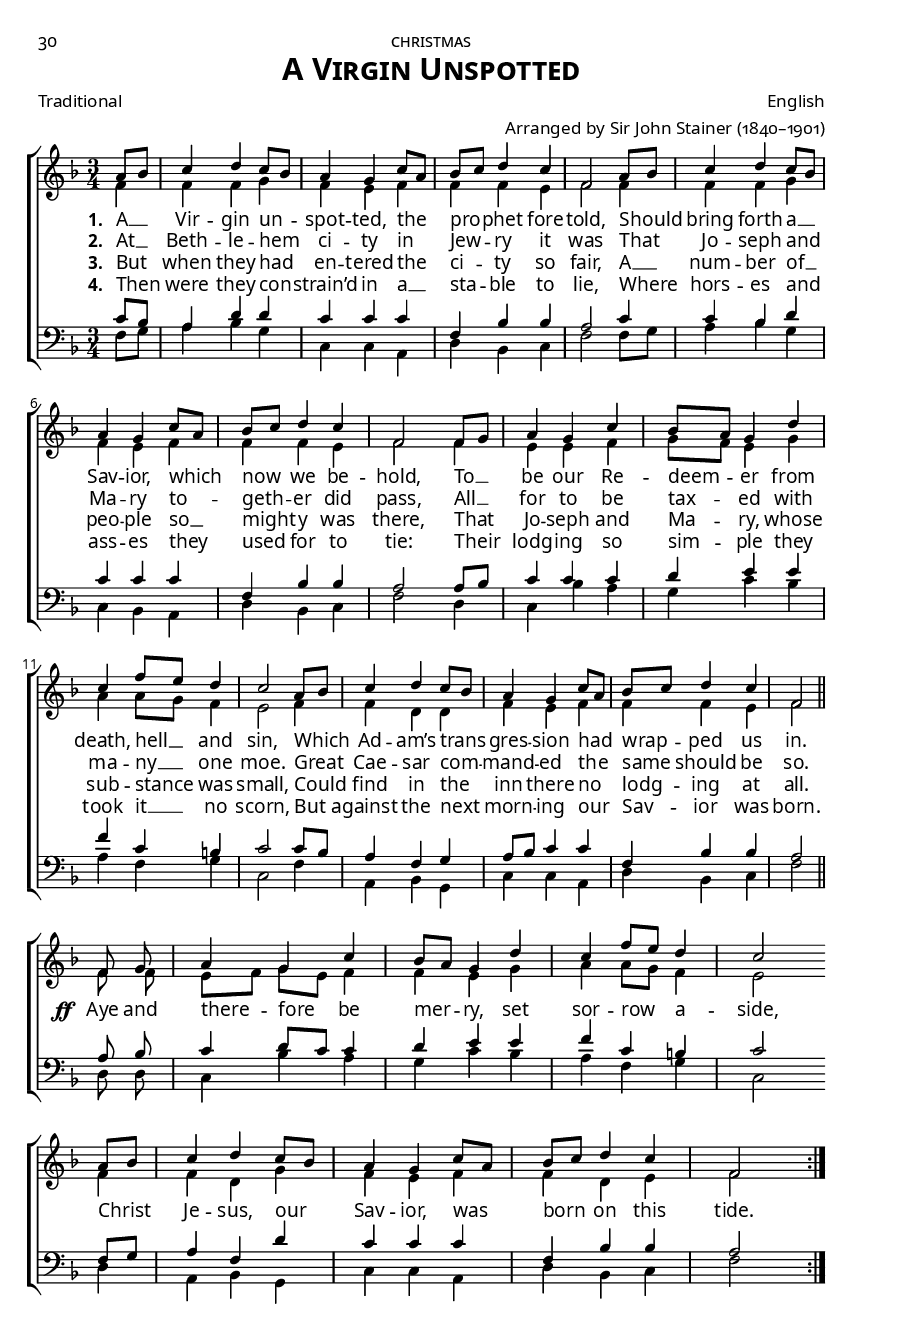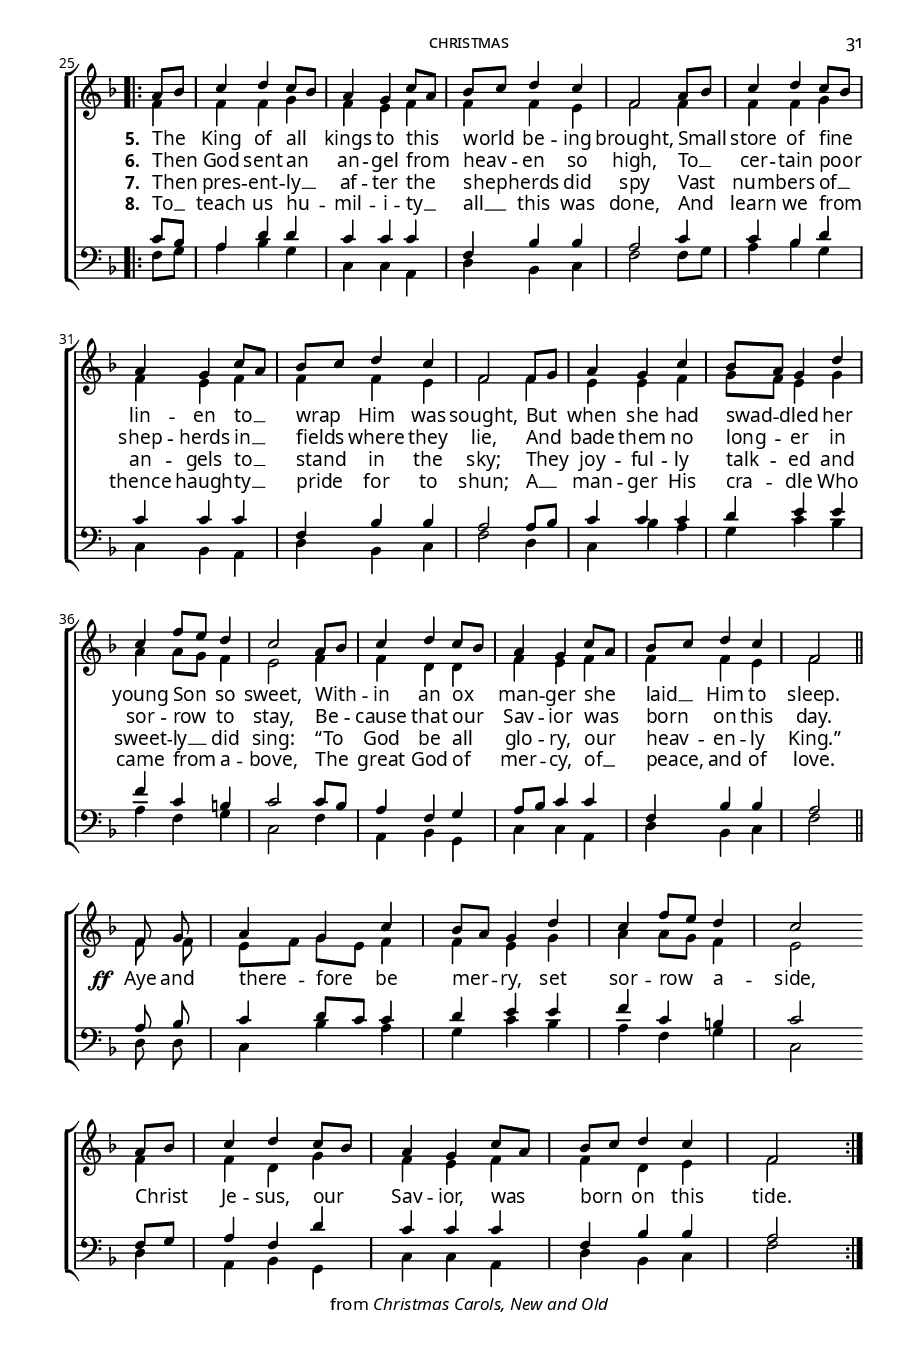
\version "2.14.2"
\include "util.ly"
\header {
  title = \markup{\override #'(font-name . "Garamond Premier Pro Semibold"){ \abs-fontsize #15 \smallCapsOldStyle"A Virgin Unspotted"}}
  poet = \markup\oldStyleNum"Traditional"
  composer = \markup\oldStyleNum"English"
  arranger = \markup\oldStyleNum"Arranged by Sir John Stainer (1840–1901)"
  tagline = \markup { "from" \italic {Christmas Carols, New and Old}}
}
\paper {
  paper-height = 9\in
  paper-width = 6\in
  indent = 0\in
  %system-system-spacing = #'((basic-distance . 10) (padding . 0))
  system-system-spacing =
    #'((basic-distance . 0)
       (minimum-distance . 0)
       (padding . -5)
       (stretchability . 100))
  ragged-last-bottom = ##f
  ragged-bottom = ##f
  two-sided = ##t
  inner-margin = 0.5\in
  outer-margin = 0.25\in
  top-margin = 0.25\in
  bottom-margin = 0.25\in
  first-page-number = #030
  print-first-page-number = ##t
  headerLine = \markup{\override #'(font-name . "Garamond Premier Pro") \smallCapsOldStyle"christmas"}
  oddHeaderMarkup = \markup\fill-line{
     \override #'(font-name . "Garamond Premier Pro")\abs-fontsize #8.5
     \combine 
        \fill-line{"" \on-the-fly #print-page-number-check-first
        \oldStylePageNum""
        }
        \fill-line{\headerLine}
  }
  evenHeaderMarkup = \markup {
     \override #'(font-name . "Garamond Premier Pro")\abs-fontsize #8.5
     \combine
        \on-the-fly #print-page-number-check-first
        \oldStylePageNum""
        \fill-line{\headerLine}
  }
}
#(set-global-staff-size 15) \paper{ #(define fonts (make-pango-font-tree "GoudyOlSt BT" "Garamond Premier Pro" "Garamond Premier Pro" (/ 15 20))) }
global = {
  \autoBeamOff
  \key f \major
  \time 3/4
  \override DynamicLineSpanner #'staff-padding = #0.0
  \override DynamicLineSpanner #'Y-extent = #'(-1 . 1)
}

sopMusic = \relative c'' {
  \repeat volta 4 {
    \partial 4 a8[ bes] |
    c4 d c8[ bes] |
    a4 g c8[ a] |
    bes[ c] d4 c |
    f,2 a8[ bes] |
    c4 d c8[ bes] | \break
    
    a4 g c8[ a] |
    bes[ c] d4 c |
    f,2 f8[ g] |
    a4 g c |
    bes8[ a] g4 d' | \break
    
    c f8[ e] d4 |
    c2 a8[ bes] |
    c4 d c8[ bes] |
    a4 g c8[ a] |
    bes[ c] d4 c |
    f,2 \bar "||" \break
    
    %chorus
    f8\noBeam g8 |
    a4 g c |
    bes8[ a] g4 d' |
    c f8[ e] d4 |
    
    c2 \bar""\break a8[ bes] | 
    c4 d c8[ bes] |
    a4 g c8[ a] |
    bes[ c] d4 c |
    \partial 2 f,2 \break
  }
}
sopWords = \lyricmode {
  
}

altoMusic = \relative c' {
  f4 |
  f f g |
  f e f |
  f f e |
  f2 f4 |
  f f g |
  
  f e f |
  f f e |
  f2 f4 |
  e e f |
  g8[ f] e4 g |
  
  a a8[ g] f4 |
  e2 f4 |
  f d d |
  f e f |
  f f e |
  f2 \bar "||"
  
  %chorus
  f8\noBeam f8 |
  e[ f] g[ e] f4 |
  f e g |
  a a8[ g] f4 |
  
  e2 f4 |
  f d g |
  f e f |
  f d e |
  f2
}
altoWords = {
    \dropLyricsIX
  \lyricmode {
    \set stanza = #"1. "
    %\set ignoreMelismata = ##t
    %\unset ignoreMelismata
    A __ Vir -- gin un -- spot -- ted, the pro -- phet fore -- told,
    Should bring forth a __ Sav -- ior, which now we be -- hold,
    To __ be our Re -- deem -- er from death, hell __ and sin,
    Which Ad -- am’s trans -- gres -- sion had wrap -- ped us in.
  }
  \set stanza = \markup\dynamic"ff "
  \lyricmode {
    \set associatedVoice = "sopranos"
    Aye 
    \set associatedVoice = "altos"
    and there -- fore
    \unset associatedVoice
    be mer -- ry, set sor -- row a -- side,
    Christ Je -- sus, our Sav -- ior, was born on this tide.

    \set stanza = #"5. "
    The King of all kings  to this world be -- ing brought,
    Small store of fine lin -- en to __ wrap Him was sought,
    But when she had swad -- dled her young Son so sweet,
    With -- in an ox man -- ger she laid __ Him to sleep.
  }
  \set stanza = \markup\dynamic"ff "
  \lyricmode {
    \set associatedVoice = "altos"
    \set associatedVoice = "sopranos"
    Aye 
    \set associatedVoice = "altos"
    and there -- fore
    \unset associatedVoice
    be mer -- ry, set sor -- row a -- side,
    Christ Je -- sus, our Sav -- ior, was born on this tide.
  }
}
altoWordsII = \lyricmode {
    \dropLyricsIX
  \set stanza = #"2. "
  At __ Beth -- le -- hem ci -- ty in Jew -- ry it was
  That Jo -- seph and Ma -- ry to -- geth -- er did pass,
  All __ for to be tax -- ed with ma -- ny __ one moe.
  Great Cae -- sar com -- mand -- ed the same should be so.

  \repeat unfold 23 {\skip1}
  \set stanza = #"6. "
  Then God sent an an -- gel from heav -- en so high,
  To __ cer -- tain poor shep -- herds in __ fields where they lie,
  And bade them no long -- er in sor -- row to stay,
  Be -- cause that our Sav -- ior was born on this day.
}
altoWordsIII = \lyricmode {
    \dropLyricsIX
  \set stanza = #"3. "
  But when they had en -- tered the ci -- ty so fair,
  A __ num -- ber of __ peo -- ple so __ might -- y was there,
  That Jo -- seph and Ma -- ry, whose sub -- stance was small,
  Could find in the inn there no lodg -- ing at all.

  \repeat unfold 23 {\skip1}
  \set stanza = #"7. "
  Then pres -- ent -- ly __ af -- ter the shep -- herds did spy
  Vast num -- bers of __ an -- gels to __ stand in the sky;
  They joy -- ful -- ly talk -- ed and sweet -- ly __ did sing:
  “To God be all glo -- ry, our heav -- en -- ly King.”
}
altoWordsIV = \lyricmode {
    \dropLyricsIX
  \set stanza = #"4. "
  Then were they con -- strain’d in a __ sta -- ble to lie,
  Where hors -- es and ass -- es they used for to tie:
  Their lodg -- ing so sim -- ple they took it __ no scorn,
  But_a -- gainst the next morn -- ing our Sav -- ior was born.

  \repeat unfold 23 {\skip1}
  \set stanza = #"8. "
  To __ teach us hu -- mil -- i -- ty __ all __ this was done,
  And learn we from thence haugh -- ty __ pride for to shun;
  A __ man -- ger His cra -- dle Who came from a -- bove,
  The great God of mer -- cy, of __ peace, and of love.
}
tenorMusic = \relative c' {
  c8[ bes] |
  a4 d d |
  c c c |
  f, bes bes |
  a2 c4 |
  c bes d |
  
  c c c |
  f, bes bes |
  a2 a8[ bes] |
  c4 c c |
  d e e |
  
  f c b |
  c2 c8[ bes] |
  a4 f g |
  a8[ bes] c4 c |
  f, bes bes |
  a2 \bar "||"
  
  %chorus
  a8\noBeam bes |
  c4 d8[ c] c4 |
  d e e |
  f c b |
  
  c2 f,8[ g] |
  a4 f d' |
  c c c |
  f, bes bes |
  a2
}
tenorWords = \lyricmode {

}

bassMusic = \relative c {
  f8[ g] |
  a4 bes g |
  c, c a |
  d bes c |
  f2 f8[ g] |
  a4 bes g |
  
  c, bes a |
  d bes c |
  f2 d4 |
  c bes' a |
  g c bes |
  
  a f g |
  c,2 f4 |
  a, bes g |
  c c a |
  d bes c |
  f2 \bar "||"
  
  %chorus
  d8\noBeam d |
  c4 bes' a |
  g c bes |
  a f g |
  
  c,2 d4 |
  a bes g |
  c c a |
  d bes c |
  f2
}
bassWords = \lyricmode {

}

pianoRH = \relative c' {
  
}
pianoLH = \relative c' {
  
}

\score {
  <<
   \new ChoirStaff <<
%    \new Lyrics = sopranos \with { \override VerticalAxisGroup #'nonstaff-relatedstaff-spacing = #'((basic-distance . 1)) }
    \new Staff = women <<
      \new Voice = "sopranos" { \voiceOne << \global {\sopMusic \sopMusic} >> }
      \new Voice = "altos" { \voiceTwo << \global {\altoMusic \altoMusic} >> }
    >>
    \new Lyrics \with { alignAboveContext = #"women" } \lyricsto "sopranos" \sopWords
%    \new Lyrics = "altosVIII"  \with { alignBelowContext = #"women" } \lyricsto "sopranos" \altoWordsVIII
%    \new Lyrics = "altosVII"  \with { alignBelowContext = #"women" } \lyricsto "sopranos" \altoWordsVII
%    \new Lyrics = "altosVI"  \with { alignBelowContext = #"women" } \lyricsto "sopranos" \altoWordsVI
%    \new Lyrics = "altosV"  \with { alignBelowContext = #"women" } \lyricsto "sopranos" \altoWordsV
    \new Lyrics = "altosIV"  \with { alignBelowContext = #"women" } \lyricsto "sopranos" \altoWordsIV
    \new Lyrics = "altosIII"  \with { alignBelowContext = #"women" } \lyricsto "sopranos" \altoWordsIII
    \new Lyrics = "altosII"  \with { alignBelowContext = #"women" } \lyricsto "sopranos" \altoWordsII
    \new Lyrics = "altos"  \with { alignBelowContext = #"women" \override VerticalAxisGroup #'nonstaff-relatedstaff-spacing = #'((padding . -0.4))} \lyricsto "sopranos" \altoWords
   \new Staff = men <<
      \clef bass
      \new Voice = "tenors" { \voiceOne << \global {\tenorMusic \tenorMusic} >> }
      \new Voice = "basses" { \voiceTwo << \global {\bassMusic \bassMusic} >> }
    >>
    \new Lyrics \with { alignAboveContext = #"men" \override VerticalAxisGroup #'nonstaff-relatedstaff-spacing = #'((basic-distance . 1)) } \lyricsto "tenors" \tenorWords
    \new Lyrics \with { alignBelowContext = #"men" \override VerticalAxisGroup #'nonstaff-relatedstaff-spacing = #'((basic-distance . 1)) } \lyricsto "basses" \bassWords
  >>
%    \new PianoStaff << \new Staff { \new Voice { \pianoRH } } \new Staff { \clef "bass" \pianoLH } >>
  >>
  \layout {
    \context {
      \Score
      \override SpacingSpanner #'base-shortest-duration = #(ly:make-moment 1 2)
      \override SpacingSpanner #'common-shortest-duration = #(ly:make-moment 1 2)
    }
    \context {
      % Remove all empty staves
      % \Staff \RemoveEmptyStaves \override VerticalAxisGroup #'remove-first = ##t
    }
  }
}
